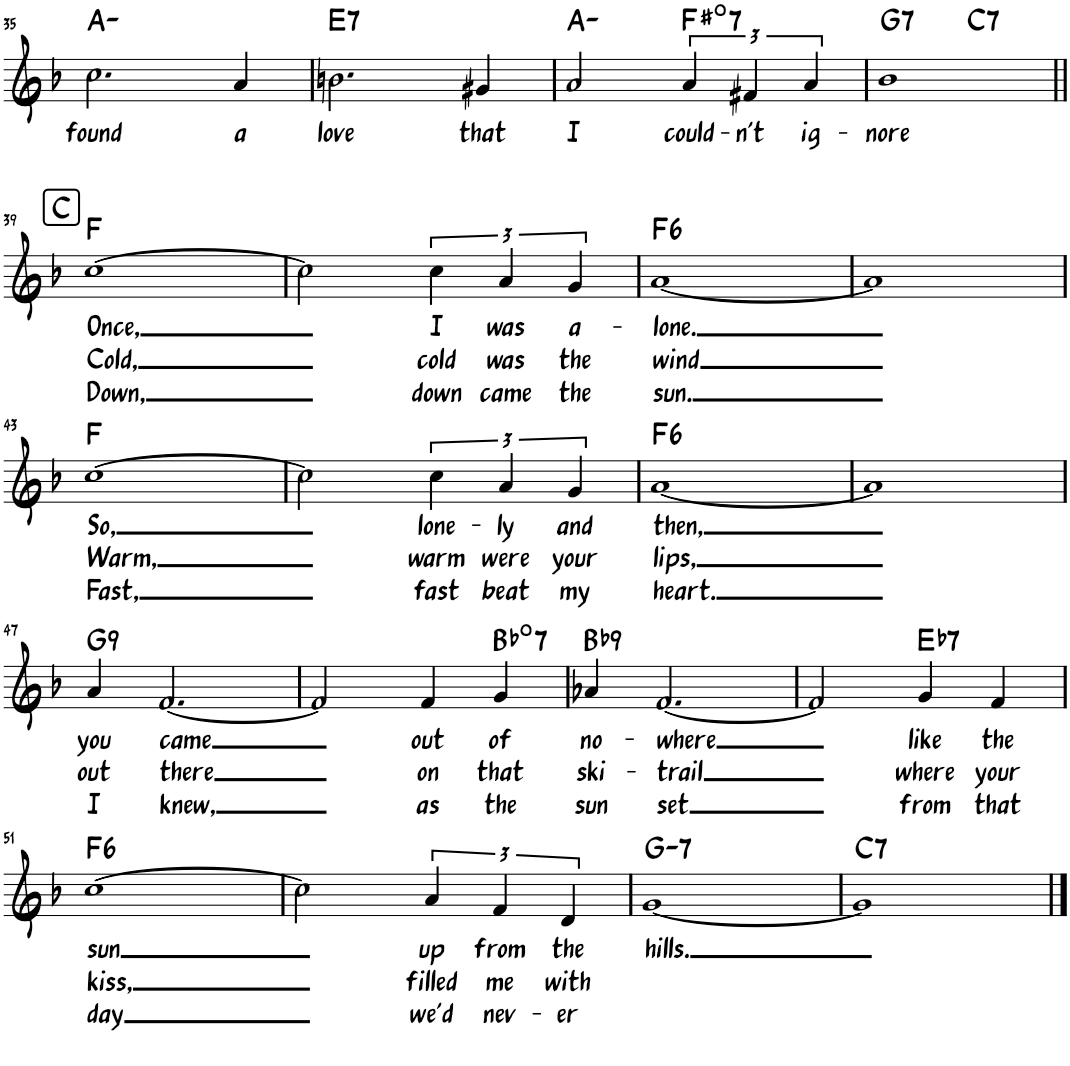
**kern	**text	**text	**text	**harte
*part1	*part1	*part1	*part1	*part1
*staff1	*staff1	*staff1	*staff1	*
*I"Piano	*	*	*	*
*I'Pno.	*	*	*	*
!!LO:PB:g=z
*clefG2	*	*	*	*
*k[b-]	*	*	*	*
*F:	*	*	*	*
*M4/4	*	*	*	*
=35	=35	=35	=35	=35
!	!LO:LY:b	!	!	!
2.cc\	found	.	.	A:min
!	!LO:LY:b	!	!	!
4a/	a	.	.	.
=36	=36	=36	=36	=36
!	!LO:LY:b	!	!	!LO:H:kt=7
2.bn\	love	.	.	E:7
!	!LO:LY:b	!	!	!
4g#X/	that	.	.	.
=37	=37	=37	=37	=37
!	!LO:LY:b	!	!	!
2a/	I	.	.	A:min
!	!LO:LY:b	!	!	!LO:H:kt=7
6a/	could-	.	.	F#:dim7
!	!LO:LY:b	!	!	!
6f#X/	-n't	.	.	.
!	!LO:LY:b	!	!	!
6a/	ig-	.	.	.
=38	=38	=38	=38	=38
!	!LO:LY:b	!	!	!LO:H:kt=7
*^	*	*	*	*
1b-	2ryy	-nore	.	.	G:7
!	!	!	!	!	!LO:H:kt=7
.	2ryy	.	.	.	C:7
!!LO:LB:g=z	!!
!!LO:REH:place=s1:a:B:rj:fs=14:t=C	!!
=39||	=39||	=39||	=39||	=39||	=39||
!	!	!LO:LY:b	!LO:LY:b	!LO:LY:b	!
*v	*v	*	*	*	*
[1cc	Once,	Cold,	Down,	F:maj
=40	=40	=40	=40	=40
2cc\]	.	.	.	.
!	!LO:LY:b	!LO:LY:b	!LO:LY:b	!
6cc\	I	cold	down	.
!	!LO:LY:b	!LO:LY:b	!LO:LY:b	!
6a/	was	was	came	.
!	!LO:LY:b	!LO:LY:b	!LO:LY:b	!
6g/	a-	the	the	.
=41	=41	=41	=41	=41
!	!LO:LY:b	!LO:LY:b	!LO:LY:b	!LO:H:kt=6
[1a	-lone.	wind	sun.	F:maj6
=42	=42	=42	=42	=42
1a]	.	.	.	.
!!LO:LB:g=z
=43	=43	=43	=43	=43
!	!LO:LY:b	!LO:LY:b	!LO:LY:b	!
[1cc	So,	Warm,	Fast,	F:maj
=44	=44	=44	=44	=44
2cc\]	.	.	.	.
!	!LO:LY:b	!LO:LY:b	!LO:LY:b	!
6cc\	lone-	warm	fast	.
!	!LO:LY:b	!LO:LY:b	!LO:LY:b	!
6a/	-ly	were	beat	.
!	!LO:LY:b	!LO:LY:b	!LO:LY:b	!
6g/	and	your	my	.
=45	=45	=45	=45	=45
!	!LO:LY:b	!LO:LY:b	!LO:LY:b	!LO:H:kt=6
[1a	then,	lips,	heart.	F:maj6
=46	=46	=46	=46	=46
1a]	.	.	.	.
!!LO:LB:g=z
=47	=47	=47	=47	=47
!	!LO:LY:b	!LO:LY:b	!LO:LY:b	!LO:H:kt=9
4a/	you	out	I	G:9
!	!LO:LY:b	!LO:LY:b	!LO:LY:b	!
[2.f/	came	there	knew,	.
=48	=48	=48	=48	=48
2f/]	.	.	.	.
!	!LO:LY:b	!LO:LY:b	!LO:LY:b	!
4f/	out	on	as	.
!	!LO:LY:b	!LO:LY:b	!LO:LY:b	!LO:H:kt=7
4g/	of	that	the	Bb:dim7
=49	=49	=49	=49	=49
!	!LO:LY:b	!LO:LY:b	!LO:LY:b	!LO:H:kt=9
4a-X/	no-	ski-	sun	Bb:9
!	!LO:LY:b	!LO:LY:b	!LO:LY:b	!
[2.f/	-where	-trail	set	.
=50	=50	=50	=50	=50
2f/]	.	.	.	.
!	!LO:LY:b	!LO:LY:b	!LO:LY:b	!LO:H:kt=7
4g/	like	where	from	Eb:7
!	!LO:LY:b	!LO:LY:b	!LO:LY:b	!
4f/	the	your	that	.
!!LO:LB:g=z
=51	=51	=51	=51	=51
!	!LO:LY:b	!LO:LY:b	!LO:LY:b	!LO:H:kt=6
[1cc	sun	kiss,	day	F:maj6
=52	=52	=52	=52	=52
2cc\]	.	.	.	.
!	!LO:LY:b	!LO:LY:b	!LO:LY:b	!
6a/	up	filled	we'd	.
!	!LO:LY:b	!LO:LY:b	!LO:LY:b	!
6f/	from	me	nev-	.
!	!LO:LY:b	!LO:LY:b	!LO:LY:b	!
6d/	the	with	-er	.
=53	=53	=53	=53	=53
!	!LO:LY:b	!	!	!LO:H:kt=7
[1g	hills.	.	.	G:min7
=54	=54	=54	=54	=54
!	!	!	!	!LO:H:kt=7
1g]	.	.	.	C:7
==	==	==	==	==
*-	*-	*-	*-	*-
